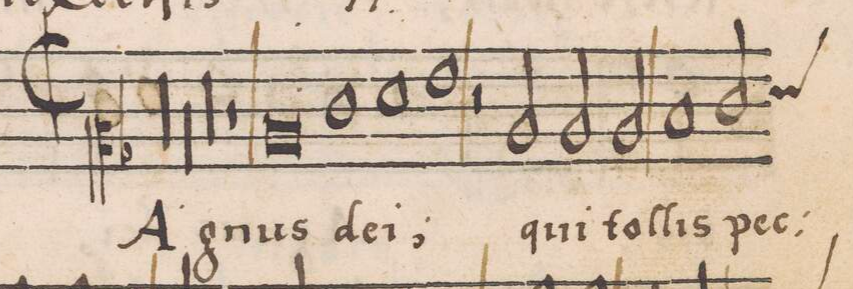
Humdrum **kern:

**kern	**text
*I"CANTVS	*
*clefC2	*
*k[b-]	*
*met(C|)	*
*M2/1	*
00r	.
=2-	=2-
=3-	=3-
00r	.
=4-	=4-
=5-	=5-
00r	.
=6-	=6-
=7-	=7-
1r	.
0c	A-
=8-	=8-
1e	-gnus
=9-	=9-
1f	de-
1g	-i,
=10-	=10-
2r	.
2c/	qui
2c/	tol-
2c/	-lis
=11-	=11-
1d	pec-
*custos:f	*
2e/	.
*-	*-
